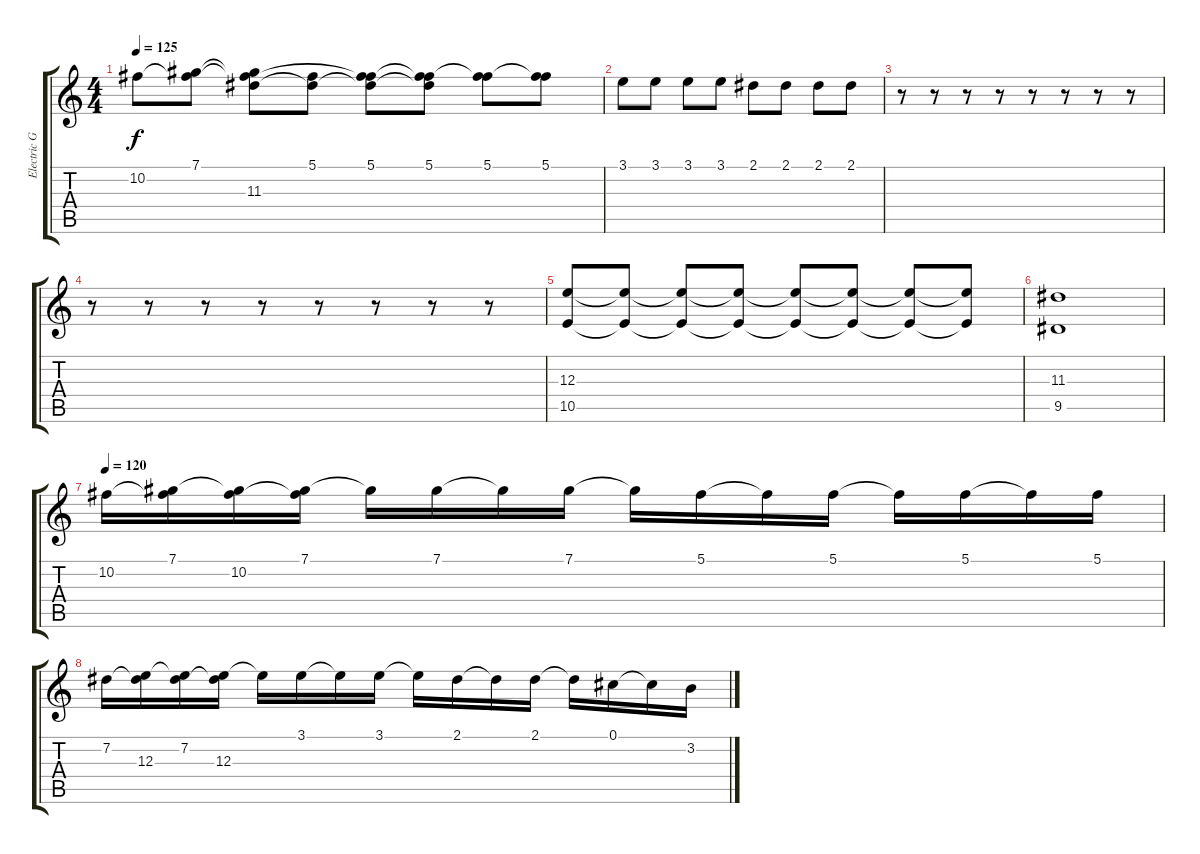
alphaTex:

\track ("Electric Guitar 2" "Electric G") {instrument distortionguitar}
\staff {score tabs}
\tuning (Db4 Ab3 E3 B2 Gb2 B1) {hide}
\ts (4 4)
\tempo 125
\clef g2
\ks c
10.2.8{dy f} (7.1 10.2{t}).8 (7.1{t} 10.2{t} 11.3).8 (5.1 11.3{t}).8 (5.1 10.2{t} 11.3{t}).8 (5.1 10.2{t} 11.3{t}).8 (5.1 10.2{t}).8 (5.1 10.2{t}).8 |
3.1.8 3.1.8 3.1.8 3.1.8 2.1.8 2.1.8 2.1.8 2.1.8 |
r.8 r.8 r.8 r.8 r.8 r.8 r.8 r.8 |
r.8 r.8 r.8 r.8 r.8 r.8 r.8 r.8 |
(12.3 10.5).8 (12.3{t} 10.5{t}).8 (12.3{t} 10.5{t}).8 (12.3{t} 10.5{t}).8 (12.3{t} 10.5{t}).8 (12.3{t} 10.5{t}).8 (12.3{t} 10.5{t}).8 (12.3{t} 10.5{t}).8 |
(11.3 9.5).1 |
\tempo 120
10.2.16 (7.1 10.2{t}).16 (7.1{t} 10.2).16 (7.1 10.2{t}).16 7.1{t}.16 7.1.16 7.1{t}.16 7.1.16 7.1{t}.16 5.1.16 5.1{t}.16 5.1.16 5.1{t}.16 5.1.16 5.1{t}.16 5.1.16 |
7.2.16 (7.2{t} 12.3).16 (7.2 12.3{t}).16 (7.2{t} 12.3).16 12.3{t}.16 3.1.16 3.1{t}.16 3.1.16 3.1{t}.16 2.1.16 2.1{t}.16 2.1.16 2.1{t}.16 0.1.16 0.1{t}.16 3.2.16
